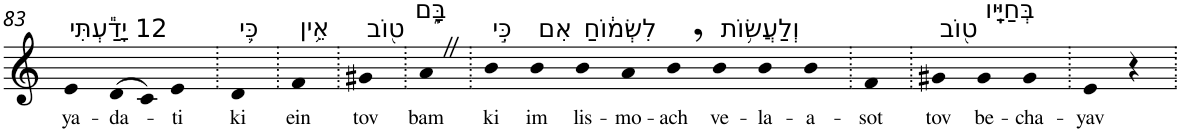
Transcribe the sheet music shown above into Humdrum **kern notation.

**kern	**text
*part1	*part1
*staff1	*staff1
*I"Piano	*
*I'Pno	*
!!LO:PB:g=z
*clefG2	*
*k[]	*
=83	=83
!LO:TX:a:t=12 יָדַ֕עְתִּי	!
!	!LO:LY:b
4e	ya-
!	!LO:LY:b
(>8d	-da-
8c)	.
!	!LO:LY:b
4e	-ti
=84.	=84.
!LO:TX:a:t=כִּ֛י	!
!	!LO:LY:b
4d	ki
=85.	=85.
!LO:TX:a:t=אֵ֥ין	!
!	!LO:LY:b
4f	ein
=86.	=86.
!LO:TX:a:t=ט֖וֹב	!
!	!LO:LY:b
4g#X	tov
=87.	=87.
!LO:TX:a:t=בָּ֑ם	!
!	!LO:LY:b
4aZ	bam
=88.	=88.
!LO:TX:a:t=כִּ֣י	!
!	!LO:LY:b
4b	ki
!LO:TX:a:t=אִם	!
!	!LO:LY:b
4b	im
!LO:TX:a:t=לִשְׂמ֔וֹחַ	!
!	!LO:LY:b
4b	lis-
!	!LO:LY:b
4a	-mo-
!	!LO:LY:b
4b,	-ach
!LO:TX:a:t=וְלַעֲשׂ֥וֹת	!
!	!LO:LY:b
4b	ve-
!	!LO:LY:b
4b	-la-
!	!LO:LY:b
4b	-a-
=89.	=89.
!	!LO:LY:b
4f	-sot
=90.	=90.
!LO:TX:a:t=ט֖וֹב	!
!	!LO:LY:b
4g#X	tov
!LO:TX:a:t=בְּחַיָּֽיו	!
!	!LO:LY:b
4g#	be-
!	!LO:LY:b
4g#	-cha-
=91.	=91.
!	!LO:LY:b
4e	-yav
4r	.
=.	=.
*-	*-
